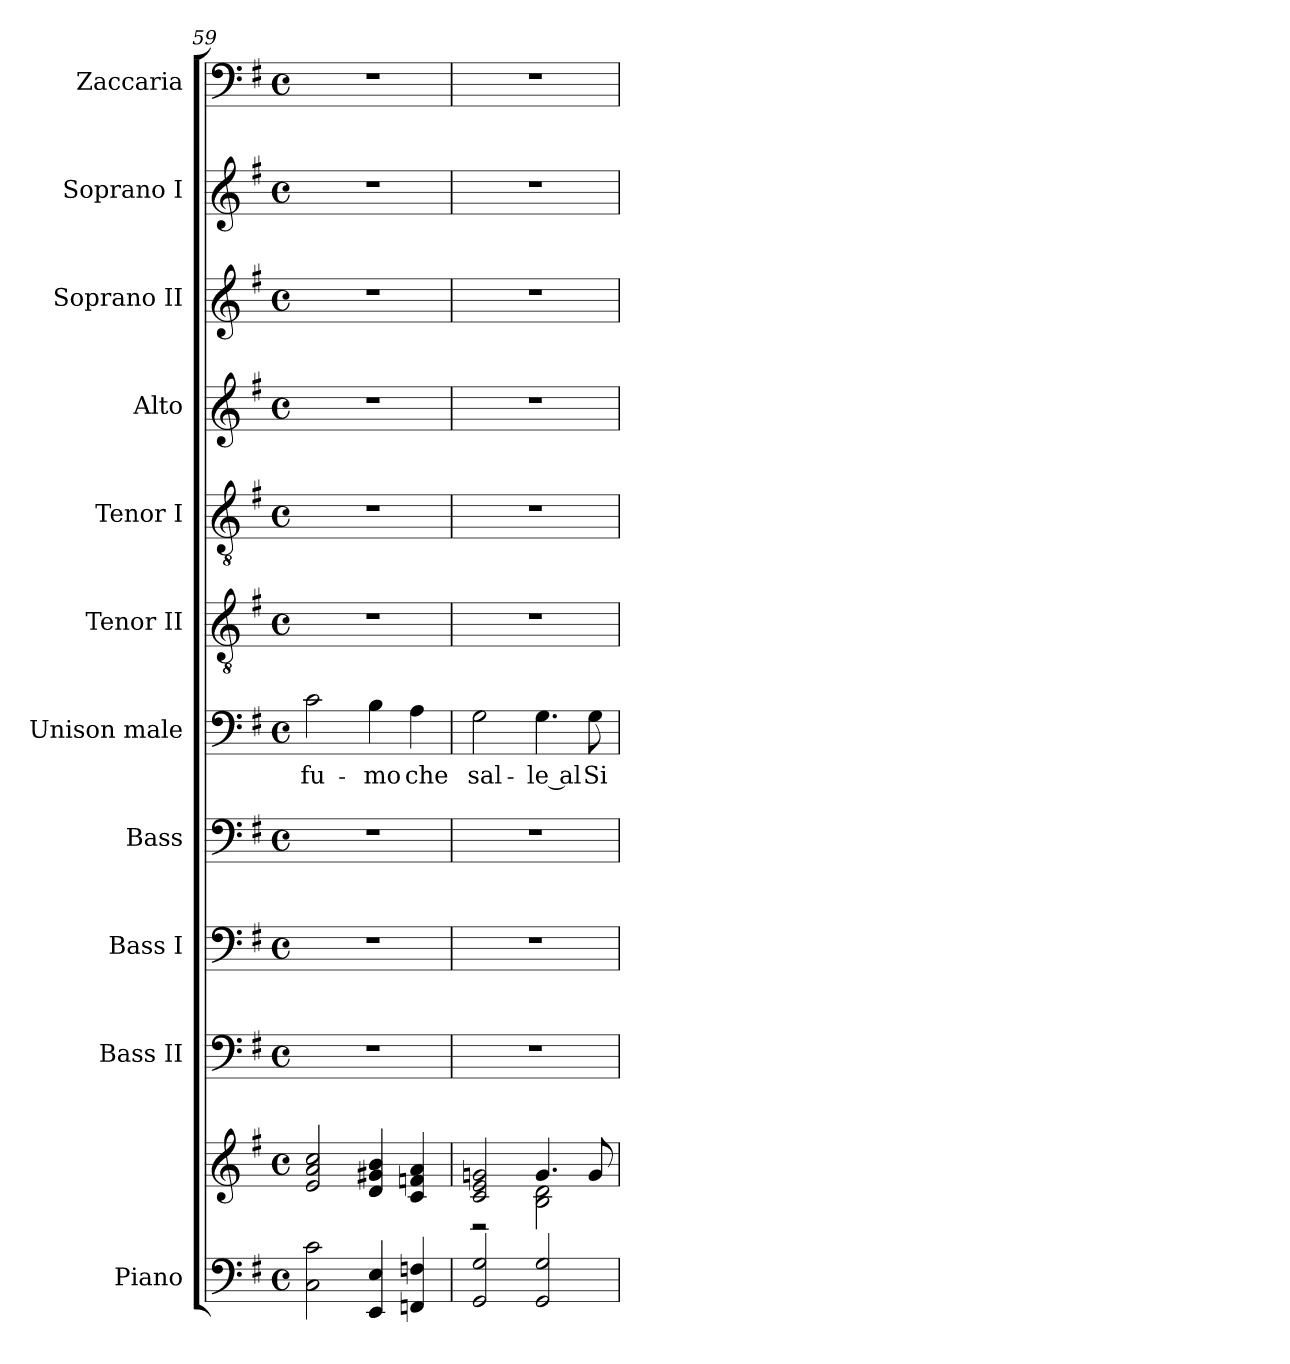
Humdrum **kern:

**kern	**kern	**kern	**kern	**kern	**kern	**text	**kern	**kern	**kern	**kern	**kern	**kern
*part11	*part11	*part10	*part9	*part8	*part7	*part7	*part6	*part5	*part4	*part3	*part2	*part1
*staff12	*staff11	*staff10	*staff9	*staff8	*staff7	*staff7	*staff6	*staff5	*staff4	*staff3	*staff2	*staff1
*I"Piano	*	*I"Bass II	*I"Bass I	*I"Bass	*I"Unison male	*	*I"Tenor II	*I"Tenor I	*I"Alto	*I"Soprano II	*I"Soprano I	*I"Zaccaria
*I'Pno.	*	*I'B.II	*I'B.I	*I'B.	*I'Uni.m	*	*I'T.II	*I'T.I	*I'A.	*I'S.II	*I'S.I	*I'Zac.
*clefF4	*clefG2	*clefF4	*clefF4	*clefF4	*clefF4	*	*clefGv2	*clefGv2	*clefG2	*clefG2	*clefG2	*clefF4
*k[f#]	*k[f#]	*k[f#]	*k[f#]	*k[f#]	*k[f#]	*	*k[f#]	*k[f#]	*k[f#]	*k[f#]	*k[f#]	*k[f#]
*M4/4	*M4/4	*M4/4	*M4/4	*M4/4	*M4/4	*	*M4/4	*M4/4	*M4/4	*M4/4	*M4/4	*M4/4
*met(c)	*met(c)	*met(c)	*met(c)	*met(c)	*met(c)	*	*met(c)	*met(c)	*met(c)	*met(c)	*met(c)	*met(c)
=59	=59	=59	=59	=59	=59	=59	=59	=59	=59	=59	=59	=59
!	!	!	!	!	!	!LO:LY:b	!	!	!	!	!	!
2C\ 2c\	2e/ 2a/ 2cc/	1r	1r	1r	2c\	-fu-	1r	1r	1r	1r	1r	1r
!	!	!	!	!	!	!LO:LY:b	!	!	!	!	!	!
4EE/ 4E/	4d/ 4g#X/ 4b/	.	.	.	4B\	-mo	.	.	.	.	.	.
!	!	!	!	!	!	!LO:LY:b	!	!	!	!	!	!
4FFn/ 4Fn/	4c/ 4fn/ 4a/	.	.	.	4A\	che	.	.	.	.	.	.
!!LO:LB:g=z
=60	=60	=60	=60	=60	=60	=60	=60	=60	=60	=60	=60	=60
*	*^	*	*	*	*	*	*	*	*	*	*	*
!	!	!	!	!	!	!	!LO:LY:b	!	!	!	!	!	!
2GG/ 2G/	2c/ 2e/ 2gn/	2r	1r	1r	1r	2G\	sal-	1r	1r	1r	1r	1r	1r
!	!	!	!	!	!	!	!LO:LY:b	!	!	!	!	!	!
2GG/ 2G/	4.g/	2B\ 2d\	.	.	.	4.G\	le al	.	.	.	.	.	.
!	!	!	!	!	!	!	!LO:LY:b	!	!	!	!	!	!
.	8g/	.	.	.	.	8G\	Si-	.	.	.	.	.	.
*	*v	*v	*	*	*	*	*	*	*	*	*	*	*
=	=	=	=	=	=	=	=	=	=	=	=	=
*-	*-	*-	*-	*-	*-	*-	*-	*-	*-	*-	*-	*-
